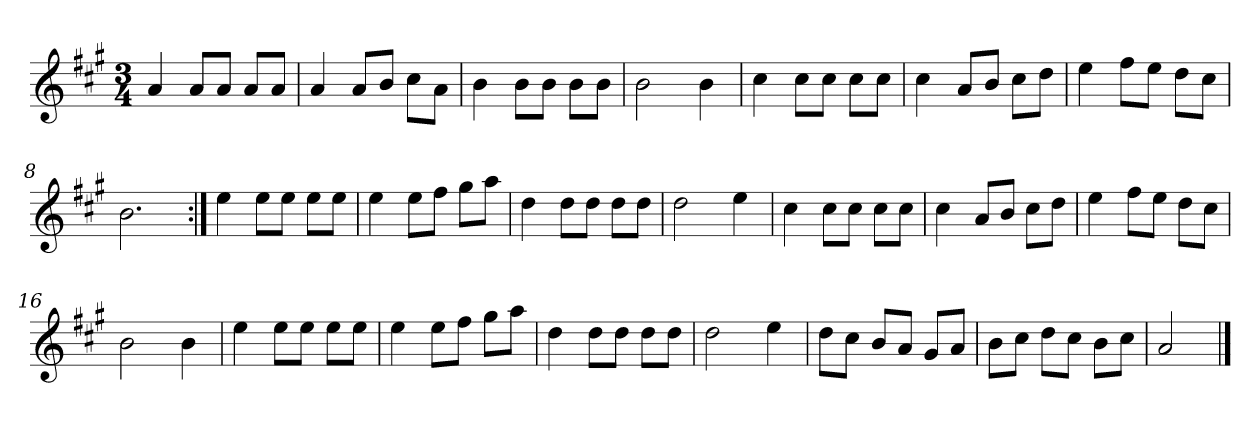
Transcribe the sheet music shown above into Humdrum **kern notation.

**kern
*part1
*staff1
*clefG2
*k[f#c#g#]
*A:
*M3/4
*MM120
=1
4a
8a/L
8a/J
8a/L
8a/J
=2
4a
8a/L
8b/J
8cc#\L
8a\J
=3
4b
8b\L
8b\J
8b\L
8b\J
=4
2b
4b
=5
4cc#
8cc#\L
8cc#\J
8cc#\L
8cc#\J
=6
4cc#
8a/L
8b/J
8cc#\L
8dd\J
=7
4ee
8ff#\L
8ee\J
8dd\L
8cc#\J
=8
2.b
=9:|!
4ee
8ee\L
8ee\J
8ee\L
8ee\J
=10
4ee
8ee\L
8ff#\J
8gg#\L
8aa\J
=11
4dd
8dd\L
8dd\J
8dd\L
8dd\J
=12
2dd
4ee
=13
4cc#
8cc#\L
8cc#\J
8cc#\L
8cc#\J
=14
4cc#
8a/L
8b/J
8cc#\L
8dd\J
=15
4ee
8ff#\L
8ee\J
8dd\L
8cc#\J
=16
2b
4b
=17
4ee
8ee\L
8ee\J
8ee\L
8ee\J
=18
4ee
8ee\L
8ff#\J
8gg#\L
8aa\J
=19
4dd
8dd\L
8dd\J
8dd\L
8dd\J
=20
2dd
4ee
=21
8dd\L
8cc#\J
8b/L
8a/J
8g#/L
8a/J
=22
8b\L
8cc#\J
8dd\L
8cc#\J
8b\L
8cc#\J
=23
2a
==
*-
